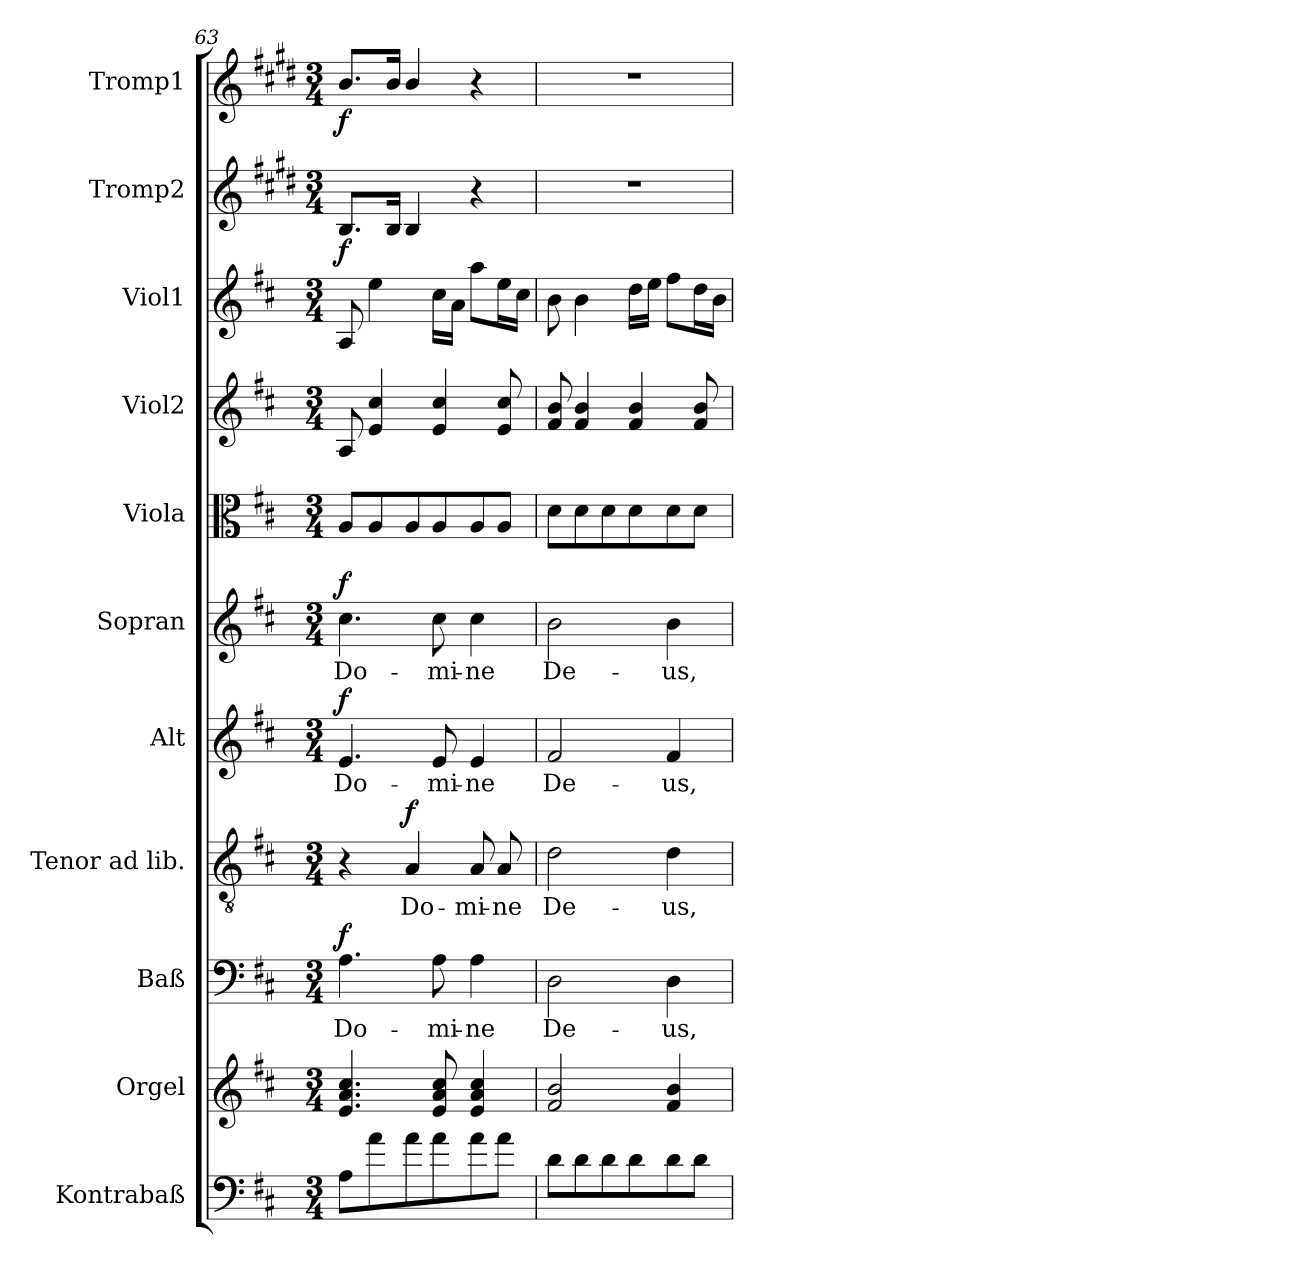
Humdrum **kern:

**kern	**kern	**kern	**text	**dynam	**kern	**text	**dynam	**kern	**text	**dynam	**kern	**text	**dynam	**kern	**kern	**kern	**kern	**dynam	**kern	**dynam
*part11	*part10	*part9	*part9	*part9	*part8	*part8	*part8	*part7	*part7	*part7	*part6	*part6	*part6	*part5	*part4	*part3	*part2	*part2	*part1	*part1
*staff11	*staff10	*staff9	*staff9	*staff9	*staff8	*staff8	*staff8	*staff7	*staff7	*staff7	*staff6	*staff6	*staff6	*staff5	*staff4	*staff3	*staff2	*staff2	*staff1	*staff1
*I"Kontrabaß	*I"Orgel	*I"Baß	*	*	*I"Tenor ad lib.	*	*	*I"Alt	*	*	*I"Sopran	*	*	*I"Viola	*I"Viol2	*I"Viol1	*I"Tromp2	*	*I"Tromp1	*
*	*	*	*	*	*	*	*	*	*	*	*	*	*	*I'Vla	*	*	*	*	*	*
!!LO:PB:g=z
*clefF4	*clefG2	*clefF4	*	*	*clefGv2	*	*	*clefG2	*	*	*clefG2	*	*	*clefC3	*clefG2	*clefG2	*clefG2	*	*clefG2	*
*ITrd7c12	*	*	*	*	*	*	*	*	*	*	*	*	*	*	*	*	*ITrd1c2	*	*ITrd1c2	*
*k[f#c#]	*k[f#c#]	*k[f#c#]	*	*	*k[f#c#]	*	*	*k[f#c#]	*	*	*k[f#c#]	*	*	*k[f#c#]	*k[f#c#]	*k[f#c#]	*k[f#c#]	*	*k[f#c#]	*
*D:	*D:	*D:	*	*	*D:	*	*	*D:	*	*	*D:	*	*	*D:	*D:	*D:	*D:	*	*D:	*
*M3/4	*M3/4	*M3/4	*	*	*M3/4	*	*	*M3/4	*	*	*M3/4	*	*	*M3/4	*M3/4	*M3/4	*M3/4	*	*M3/4	*
=63	=63	=63	=63	=63	=63	=63	=63	=63	=63	=63	=63	=63	=63	=63	=63	=63	=63	=63	=63	=63
!	!	!	!LO:LY:b	!LO:DY:a	!	!	!	!	!LO:LY:b	!LO:DY:a	!	!LO:LY:b	!LO:DY:a	!	!	!	!	!LO:DY:b	!	!LO:DY:b
8AA\L	4.e/ 4.a/ 4.cc#/	4.A\	Do-	f	4r	.	.	4.e/	Do-	f	4.cc#\	Do-	f	8A/L	8A/	8A/	8.A/L	f	8.a/L	f
8A\	.	.	.	.	.	.	.	.	.	.	.	.	.	8A/	4e/ 4cc#/	4ee\	.	.	.	.
.	.	.	.	.	.	.	.	.	.	.	.	.	.	.	.	.	16A/Jk	.	16a/Jk	.
!	!	!	!	!	!	!LO:LY:b	!LO:DY:a	!	!	!	!	!	!	!	!	!	!	!	!	!
8A\	.	.	.	.	4A/	Do-	f	.	.	.	.	.	.	8A/	.	.	4A/	.	4a/	.
!	!	!	!LO:LY:b	!	!	!	!	!	!LO:LY:b	!	!	!LO:LY:b	!	!	!	!	!	!	!	!
8A\	8e/ 8a/ 8cc#/	8A\	-mi-	.	.	.	.	8e/	-mi-	.	8cc#\	-mi-	.	8A/	4e/ 4cc#/	16cc#\LL	.	.	.	.
.	.	.	.	.	.	.	.	.	.	.	.	.	.	.	.	16a\JJ	.	.	.	.
!	!	!	!LO:LY:b	!	!	!LO:LY:b	!	!	!LO:LY:b	!	!	!LO:LY:b	!	!	!	!	!	!	!	!
8A\	4e/ 4a/ 4cc#/	4A\	-ne	.	8A/	-mi-	.	4e/	-ne	.	4cc#\	-ne	.	8A/	.	8aa\L	4r	.	4r	.
!	!	!	!	!	!	!LO:LY:b	!	!	!	!	!	!	!	!	!	!	!	!	!	!
8A\J	.	.	.	.	8A/	-ne	.	.	.	.	.	.	.	8A/J	8e/ 8cc#/	16ee\L	.	.	.	.
.	.	.	.	.	.	.	.	.	.	.	.	.	.	.	.	16cc#\JJ	.	.	.	.
=64	=64	=64	=64	=64	=64	=64	=64	=64	=64	=64	=64	=64	=64	=64	=64	=64	=64	=64	=64	=64
!	!	!	!LO:LY:b	!	!	!LO:LY:b	!	!	!LO:LY:b	!	!	!LO:LY:b	!	!	!	!	!	!	!	!
8D\L	2f#/ 2b/	2D\	De-	.	2d\	De-	.	2f#/	De-	.	2b\	De-	.	8d\L	8f#/ 8b/	8b\	2.r	.	2.r	.
8D\	.	.	.	.	.	.	.	.	.	.	.	.	.	8d\	4f#/ 4b/	4b\	.	.	.	.
8D\	.	.	.	.	.	.	.	.	.	.	.	.	.	8d\	.	.	.	.	.	.
8D\	.	.	.	.	.	.	.	.	.	.	.	.	.	8d\	4f#/ 4b/	16dd\LL	.	.	.	.
.	.	.	.	.	.	.	.	.	.	.	.	.	.	.	.	16ee\JJ	.	.	.	.
!	!	!	!LO:LY:b	!	!	!LO:LY:b	!	!	!LO:LY:b	!	!	!LO:LY:b	!	!	!	!	!	!	!	!
8D\	4f#/ 4b/	4D\	-us,	.	4d\	-us,	.	4f#/	-us,	.	4b\	-us,	.	8d\	.	8ff#\L	.	.	.	.
8D\J	.	.	.	.	.	.	.	.	.	.	.	.	.	8d\J	8f#/ 8b/	16dd\L	.	.	.	.
.	.	.	.	.	.	.	.	.	.	.	.	.	.	.	.	16b\JJ	.	.	.	.
=	=	=	=	=	=	=	=	=	=	=	=	=	=	=	=	=	=	=	=	=
*-	*-	*-	*-	*-	*-	*-	*-	*-	*-	*-	*-	*-	*-	*-	*-	*-	*-	*-	*-	*-
